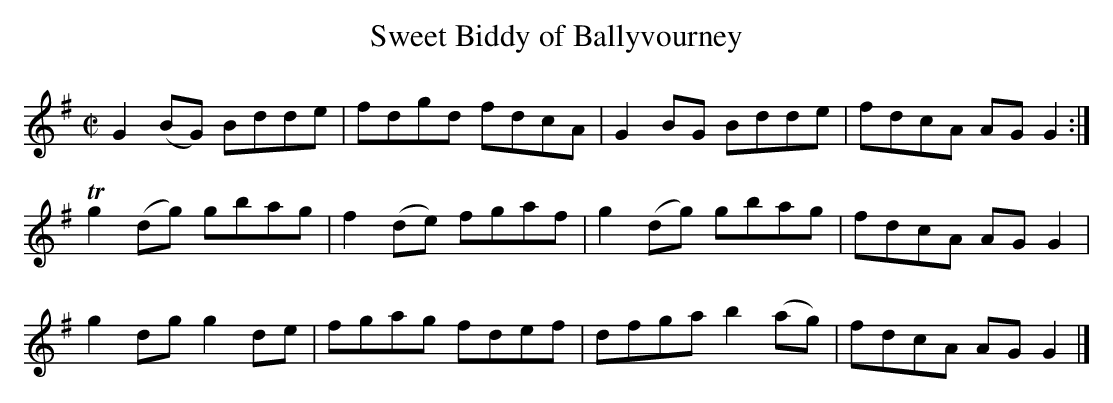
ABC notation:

X:1
T: Sweet Biddy of Ballyvourney
M: C|
L: 1/8
K: G
G2(BG) Bdde|fdgd fdcA|G2BG Bdde|fdcA AGG2:|
Tg2(dg) gbag|f2(de) fgaf|g2(dg) gbag|fdcA AGG2|
g2dgg2de|fgag fdef|dfgab2(ag)|fdcA AGG2|]
